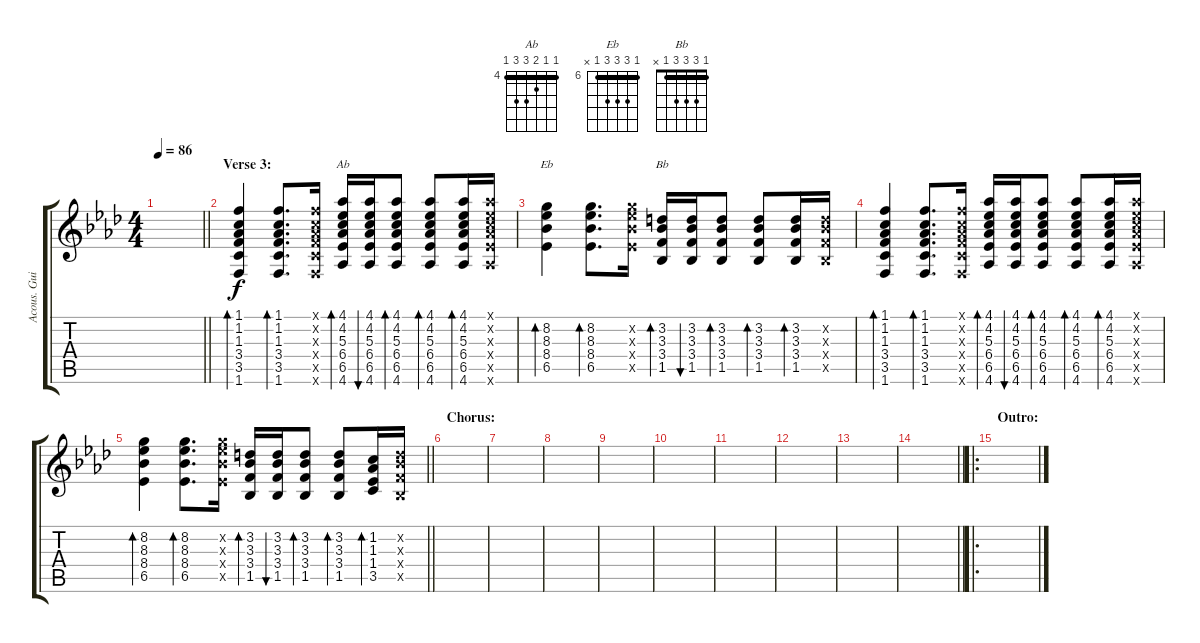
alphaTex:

\track ("Acous. Guitar" "Acous. Gui") {instrument acousticguitarsteel}
\staff {score tabs}
\tuning (E4 B3 G3 D3 A2 E2) {hide}
\chord ("Ab" 4 4 5 6 6 4) {firstfret 4 barre 4}
\chord ("Eb" 6 8 8 8 6 x) {firstfret 6 barre 6}
\chord ("Bb" 1 3 3 3 1 x) {barre 1}
\ts (4 4)
\tempo 86
\clef g2
\barLineRight lightlight
\ks ab
|
\section ("" "Verse 3:")
(1.1 1.2 1.3 3.4 3.5 1.6).4{bd 30} (1.1 1.2 1.3 3.4 3.5 1.6).8{d bd 30} (1.1{x} 1.2{x} 1.3{x} 3.4{x} 3.5{x} 1.6{x}).16 (4.1 4.2 5.3 6.4 6.5 4.6).16{bd 30 ch "Ab"} (4.1 4.2 5.3 6.4 6.5 4.6).16{bu 30} (4.1 4.2 5.3 6.4 6.5 4.6).8{bd 30} (4.1 4.2 5.3 6.4 6.5 4.6).8{bd 30} (4.1 4.2 5.3 6.4 6.5 4.6).16{bd 30} (4.1{x} 4.2{x} 5.3{x} 6.4{x} 6.5{x} 4.6{x}).16 |
(8.2 8.3 8.4 6.5).4{bd 30 ch "Eb"} (8.2 8.3 8.4 6.5).8{d bd 30} (8.2{x} 8.3{x} 8.4{x} 6.5{x}).16 (3.2 3.3 3.4 1.5).16{bd 30 ch "Bb"} (3.2 3.3 3.4 1.5).16{bu 30} (3.2 3.3 3.4 1.5).8{bd 30} (3.2 3.3 3.4 1.5).8{bd 30} (3.2 3.3 3.4 1.5).16{bd 30} (3.2{x} 3.3{x} 3.4{x} 1.5{x}).16 |
(1.1 1.2 1.3 3.4 3.5 1.6).4{bd 30} (1.1 1.2 1.3 3.4 3.5 1.6).8{d bd 30} (1.1{x} 1.2{x} 1.3{x} 3.4{x} 3.5{x} 1.6{x}).16 (4.1 4.2 5.3 6.4 6.5 4.6).16{bd 30} (4.1 4.2 5.3 6.4 6.5 4.6).16{bu 30} (4.1 4.2 5.3 6.4 6.5 4.6).8{bd 30} (4.1 4.2 5.3 6.4 6.5 4.6).8{bd 30} (4.1 4.2 5.3 6.4 6.5 4.6).16{bd 30} (4.1{x} 4.2{x} 5.3{x} 6.4{x} 6.5{x} 4.6{x}).16 |
\barLineRight lightlight
(8.2 8.3 8.4 6.5).4{bd 30} (8.2 8.3 8.4 6.5).8{d bd 30} (8.2{x} 8.3{x} 8.4{x} 6.5{x}).16 (3.2 3.3 3.4 1.5).16{bd 30} (3.2 3.3 3.4 1.5).16{bu 30} (3.2 3.3 3.4 1.5).8{bd 30} (3.2 3.3 3.4 1.5).8{bd 30} (1.2 1.3 1.4 3.5).16{bd 30} (3.2{x} 3.3{x} 3.4{x} 1.5{x}).16 |
\section ("" "Chorus:")
|
|
|
|
|
|
|
|
\barLineRight lightlight
|
\ro
\section ("" "Outro:")
